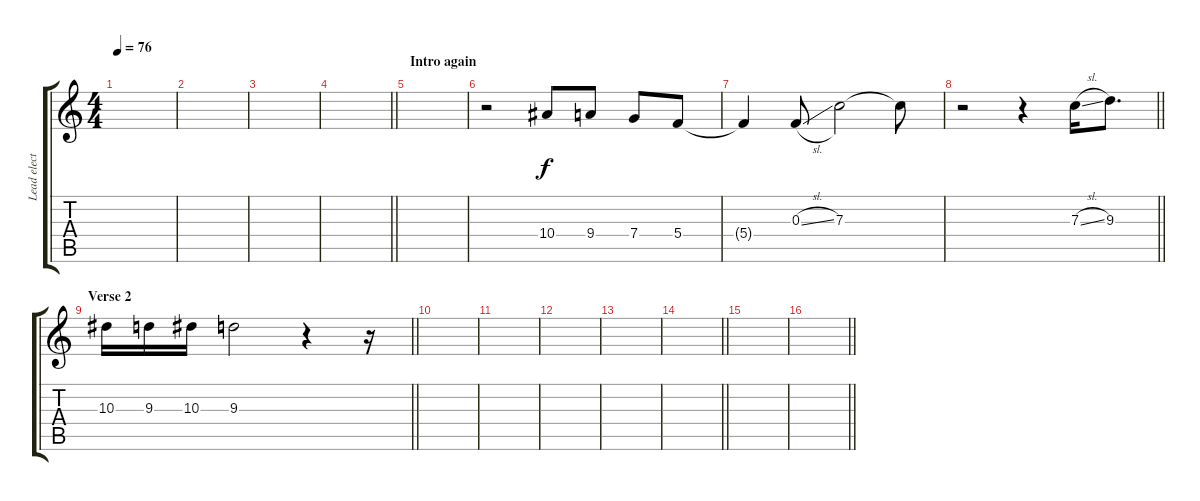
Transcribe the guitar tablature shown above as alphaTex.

\track ("Lead elect." "Lead elect") {instrument overdrivenguitar}
\staff {score tabs}
\tuning (D4 A3 F3 C3 G2 D2) {hide}
\ts (4 4)
\tempo 76
\clef g2
\ks c
|
|
|
\barLineRight lightlight
|
\section ("" "Intro again")
|
r.2 10.4.8 9.4.8 7.4.8 5.4.8 |
5.4{t}.4 0.3{sl}.8 7.3.2 7.3{t}.8 |
\barLineRight lightlight
r.2 r.4 7.3{sl}.16 9.3.8{d} |
\section ("" "Verse 2")
\barLineRight lightlight
10.3.16 9.3.16 10.3.16 9.3.2 r.4 r.16 |
|
|
|
|
\barLineRight lightlight
|
|
\barLineRight lightlight
